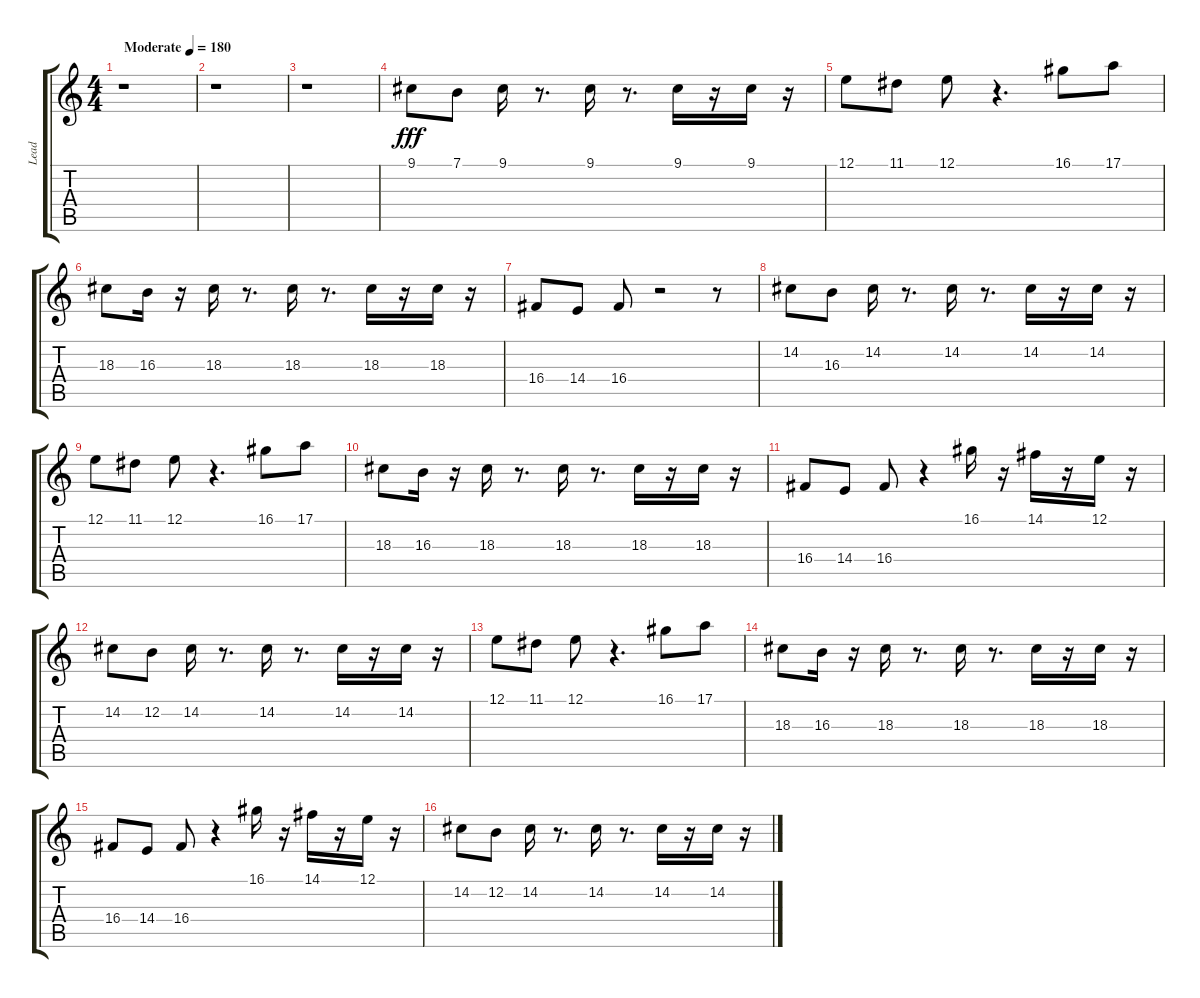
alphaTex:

\track ("Lead" "Lead") {instrument lead3calliope}
\staff {score tabs}
\tuning (E4 B3 G3 D3 A2 E2) {hide}
\ts (4 4)
\tempo (180 "Moderate")
\clef g2
\ks c
r.1{dy fff instrument lead3calliope} |
r.1 |
r.1 |
9.1.8 7.1.8 9.1.16 r.8{d} 9.1.16 r.8{d} 9.1.16 r.16 9.1.16 r.16 |
12.1.8 11.1.8 12.1.8 r.4{d} 16.1.8 17.1.8 |
18.3.8 16.3.16 r.16 18.3.16 r.8{d} 18.3.16 r.8{d} 18.3.16 r.16 18.3.16 r.16 |
16.4.8 14.4.8 16.4.8 r.2 r.8 |
14.2.8 16.3.8 14.2.16 r.8{d} 14.2.16 r.8{d} 14.2.16 r.16 14.2.16 r.16 |
12.1.8 11.1.8 12.1.8 r.4{d} 16.1.8 17.1.8 |
18.3.8 16.3.16 r.16 18.3.16 r.8{d} 18.3.16 r.8{d} 18.3.16 r.16 18.3.16 r.16 |
16.4.8 14.4.8 16.4.8 r.4 16.1.16 r.16 14.1.16 r.16 12.1.16 r.16 |
14.2.8 12.2.8 14.2.16 r.8{d} 14.2.16 r.8{d} 14.2.16 r.16 14.2.16 r.16 |
12.1.8 11.1.8 12.1.8 r.4{d} 16.1.8 17.1.8 |
18.3.8 16.3.16 r.16 18.3.16 r.8{d} 18.3.16 r.8{d} 18.3.16 r.16 18.3.16 r.16 |
16.4.8 14.4.8 16.4.8 r.4 16.1.16 r.16 14.1.16 r.16 12.1.16 r.16 |
14.2.8 12.2.8 14.2.16 r.8{d} 14.2.16 r.8{d} 14.2.16 r.16 14.2.16 r.16
